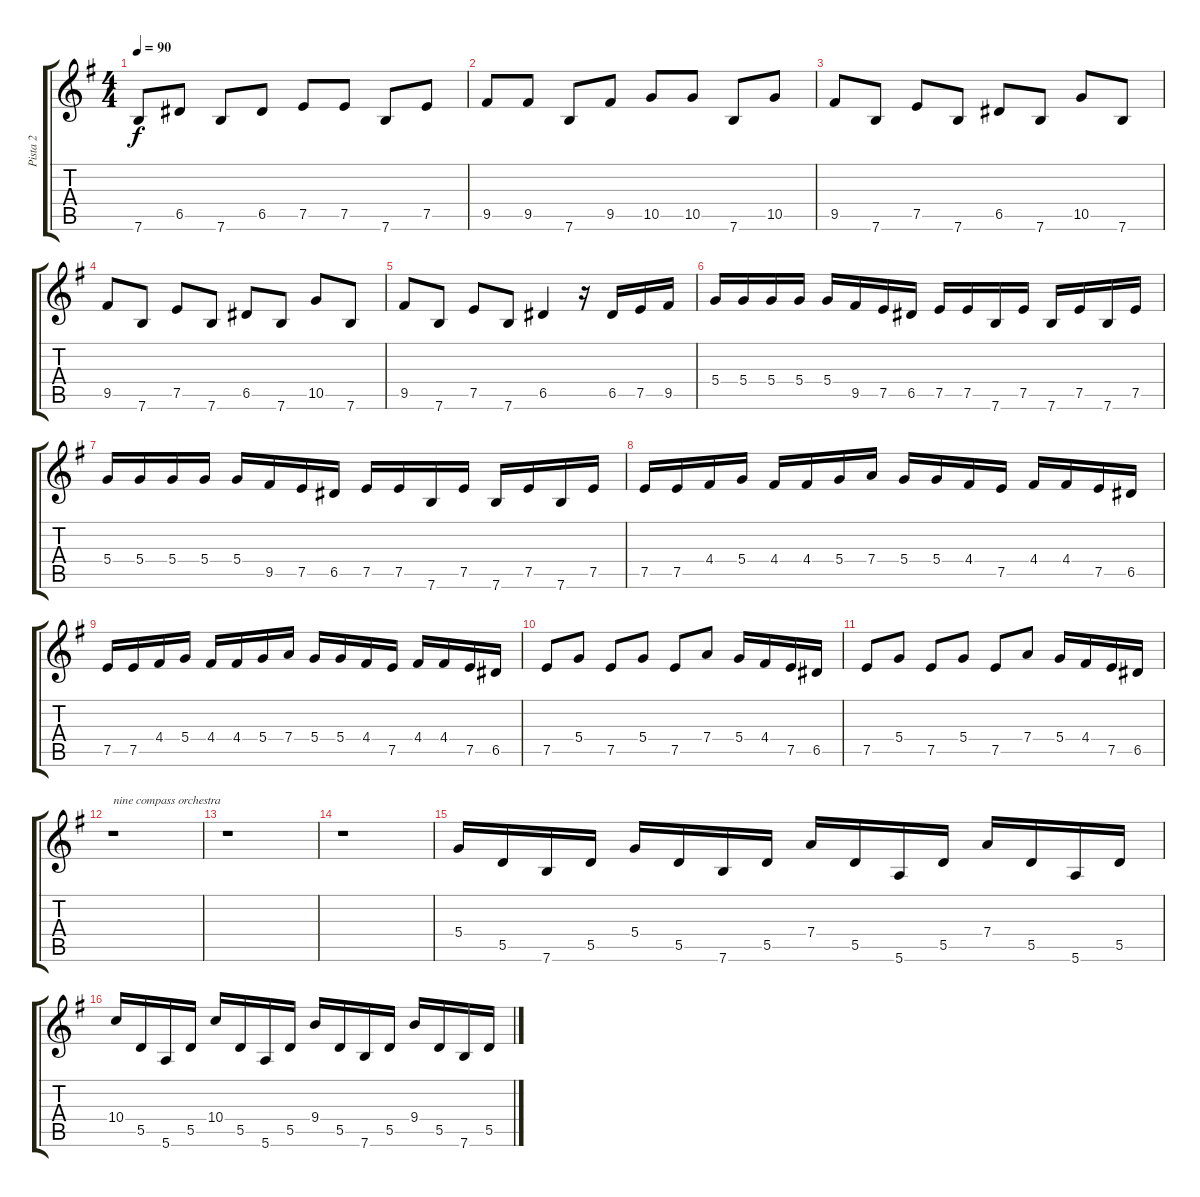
\track ("Pista 2" "Pista 2") {instrument acousticguitarsteel}
\staff {score tabs}
\tuning (E4 B3 G3 D3 A2 E2) {hide}
\ts (4 4)
\tempo 90
\clef g2
\ks g
7.6.8{dy f} 6.5.8 7.6.8 6.5.8 7.5.8 7.5.8 7.6.8 7.5.8 |
9.5.8 9.5.8 7.6.8 9.5.8 10.5.8 10.5.8 7.6.8 10.5.8 |
9.5.8 7.6.8 7.5.8 7.6.8 6.5.8 7.6.8 10.5.8 7.6.8 |
9.5.8 7.6.8 7.5.8 7.6.8 6.5.8 7.6.8 10.5.8 7.6.8 |
9.5.8 7.6.8 7.5.8 7.6.8 6.5.4 r.16 6.5.16 7.5.16 9.5.16 |
5.4.16 5.4.16 5.4.16 5.4.16 5.4.16 9.5.16 7.5.16 6.5.16 7.5.16 7.5.16 7.6.16 7.5.16 7.6.16 7.5.16 7.6.16 7.5.16 |
5.4.16 5.4.16 5.4.16 5.4.16 5.4.16 9.5.16 7.5.16 6.5.16 7.5.16 7.5.16 7.6.16 7.5.16 7.6.16 7.5.16 7.6.16 7.5.16 |
7.5.16 7.5.16 4.4.16 5.4.16 4.4.16 4.4.16 5.4.16 7.4.16 5.4.16 5.4.16 4.4.16 7.5.16 4.4.16 4.4.16 7.5.16 6.5.16 |
7.5.16 7.5.16 4.4.16 5.4.16 4.4.16 4.4.16 5.4.16 7.4.16 5.4.16 5.4.16 4.4.16 7.5.16 4.4.16 4.4.16 7.5.16 6.5.16 |
7.5.8 5.4.8 7.5.8 5.4.8 7.5.8 7.4.8 5.4.16 4.4.16 7.5.16 6.5.16 |
7.5.8 5.4.8 7.5.8 5.4.8 7.5.8 7.4.8 5.4.16 4.4.16 7.5.16 6.5.16 |
r.1{txt "nine compass orchestra"} |
r.1 |
r.1 |
5.4.16 5.5.16 7.6.16 5.5.16 5.4.16 5.5.16 7.6.16 5.5.16 7.4.16 5.5.16 5.6.16 5.5.16 7.4.16 5.5.16 5.6.16 5.5.16 |
10.4.16 5.5.16 5.6.16 5.5.16 10.4.16 5.5.16 5.6.16 5.5.16 9.4.16 5.5.16 7.6.16 5.5.16 9.4.16 5.5.16 7.6.16 5.5.16
